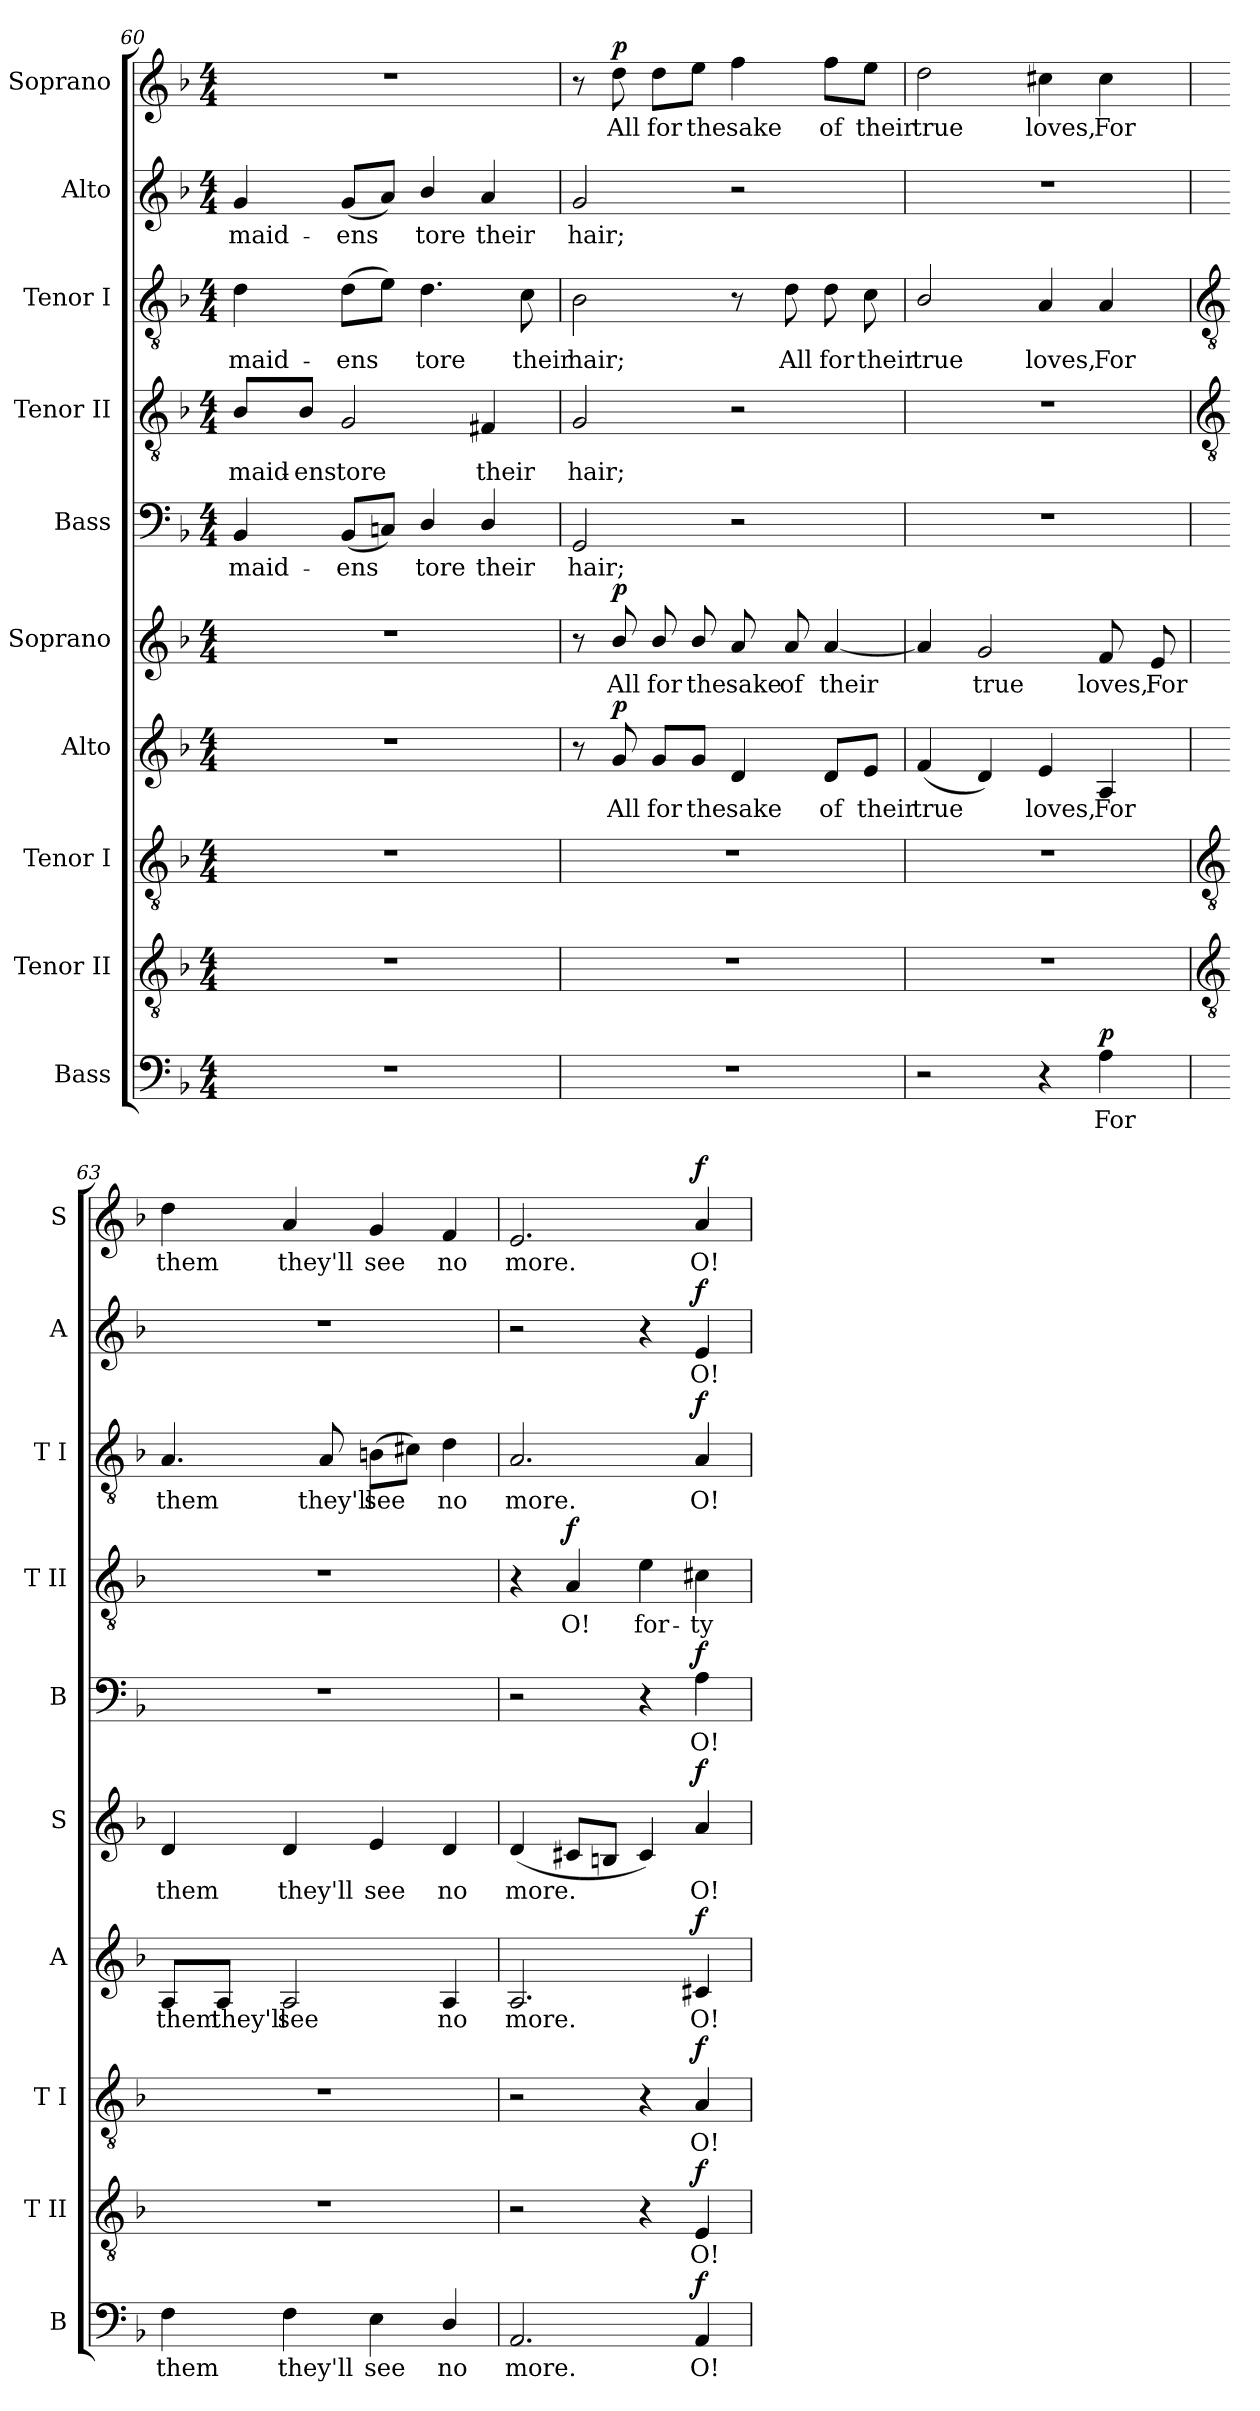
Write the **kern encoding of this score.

**kern	**text	**dynam	**kern	**text	**dynam	**kern	**text	**dynam	**kern	**text	**dynam	**kern	**text	**dynam	**kern	**text	**dynam	**kern	**text	**dynam	**kern	**text	**dynam	**kern	**text	**dynam	**kern	**text	**dynam
*part10	*part10	*part10	*part9	*part9	*part9	*part8	*part8	*part8	*part7	*part7	*part7	*part6	*part6	*part6	*part5	*part5	*part5	*part4	*part4	*part4	*part3	*part3	*part3	*part2	*part2	*part2	*part1	*part1	*part1
*staff10	*staff10	*staff10	*staff9	*staff9	*staff9	*staff8	*staff8	*staff8	*staff7	*staff7	*staff7	*staff6	*staff6	*staff6	*staff5	*staff5	*staff5	*staff4	*staff4	*staff4	*staff3	*staff3	*staff3	*staff2	*staff2	*staff2	*staff1	*staff1	*staff1
*I"Bass	*	*	*I"Tenor II	*	*	*I"Tenor I	*	*	*I"Alto	*	*	*I"Soprano	*	*	*I"Bass	*	*	*I"Tenor II	*	*	*I"Tenor I	*	*	*I"Alto	*	*	*I"Soprano	*	*
*I'B	*	*	*I'T II	*	*	*I'T I	*	*	*I'A	*	*	*I'S	*	*	*I'B	*	*	*I'T II	*	*	*I'T I	*	*	*I'A	*	*	*I'S	*	*
!!LO:LB:g=z
*clefF4	*	*	*clefGv2	*	*	*clefGv2	*	*	*clefG2	*	*	*clefG2	*	*	*clefF4	*	*	*clefGv2	*	*	*clefGv2	*	*	*clefG2	*	*	*clefG2	*	*
*k[b-]	*	*	*k[b-]	*	*	*k[b-]	*	*	*k[b-]	*	*	*k[b-]	*	*	*k[b-]	*	*	*k[b-]	*	*	*k[b-]	*	*	*k[b-]	*	*	*k[b-]	*	*
*F:	*	*	*F:	*	*	*F:	*	*	*F:	*	*	*F:	*	*	*F:	*	*	*F:	*	*	*F:	*	*	*F:	*	*	*F:	*	*
*M4/4	*	*	*M4/4	*	*	*M4/4	*	*	*M4/4	*	*	*M4/4	*	*	*M4/4	*	*	*M4/4	*	*	*M4/4	*	*	*M4/4	*	*	*M4/4	*	*
=60	=60	=60	=60	=60	=60	=60	=60	=60	=60	=60	=60	=60	=60	=60	=60	=60	=60	=60	=60	=60	=60	=60	=60	=60	=60	=60	=60	=60	=60
!	!	!	!	!	!	!	!	!	!	!	!	!	!	!	!	!LO:LY:b	!	!	!LO:LY:b	!	!	!LO:LY:b	!	!	!LO:LY:b	!	!	!	!
1r	.	.	1r	.	.	1r	.	.	1r	.	.	1r	.	.	4BB-	maid-	.	8B-/L	maid-	.	4d	maid-	.	4g	maid-	.	1r	.	.
!	!	!	!	!	!	!	!	!	!	!	!	!	!	!	!	!	!	!	!LO:LY:b	!	!	!	!	!	!	!	!	!	!
.	.	.	.	.	.	.	.	.	.	.	.	.	.	.	.	.	.	8B-/J	-ens	.	.	.	.	.	.	.	.	.	.
!	!	!	!	!	!	!	!	!	!	!	!	!	!	!	!	!LO:LY:b	!	!	!LO:LY:b	!	!	!LO:LY:b	!	!	!LO:LY:b	!	!	!	!
.	.	.	.	.	.	.	.	.	.	.	.	.	.	.	(<8BB-L	-ens	.	2G	tore	.	(>8dL	-ens	.	(<8gL	-ens	.	.	.	.
.	.	.	.	.	.	.	.	.	.	.	.	.	.	.	8CnJ)	.	.	.	.	.	8eJ)	.	.	8aJ)	.	.	.	.	.
!	!	!	!	!	!	!	!	!	!	!	!	!	!	!	!	!LO:LY:b	!	!	!	!	!	!LO:LY:b	!	!	!LO:LY:b	!	!	!	!
.	.	.	.	.	.	.	.	.	.	.	.	.	.	.	4D/	tore	.	.	.	.	4.d	tore	.	4b-/	tore	.	.	.	.
!	!	!	!	!	!	!	!	!	!	!	!	!	!	!	!	!LO:LY:b	!	!	!LO:LY:b	!	!	!	!	!	!LO:LY:b	!	!	!	!
.	.	.	.	.	.	.	.	.	.	.	.	.	.	.	4D/	their	.	4F#X	their	.	.	.	.	4a	their	.	.	.	.
!	!	!	!	!	!	!	!	!	!	!	!	!	!	!	!	!	!	!	!	!	!	!LO:LY:b	!	!	!	!	!	!	!
.	.	.	.	.	.	.	.	.	.	.	.	.	.	.	.	.	.	.	.	.	8c	their	.	.	.	.	.	.	.
=61	=61	=61	=61	=61	=61	=61	=61	=61	=61	=61	=61	=61	=61	=61	=61	=61	=61	=61	=61	=61	=61	=61	=61	=61	=61	=61	=61	=61	=61
!	!	!	!	!	!	!	!	!	!	!	!	!	!	!	!	!LO:LY:b	!	!	!LO:LY:b	!	!	!LO:LY:b	!	!	!LO:LY:b	!	!	!	!
1r	.	.	1r	.	.	1r	.	.	8r	.	.	8r	.	.	2GG	hair;	.	2G	hair;	.	2B-	hair;	.	2g	hair;	.	8r	.	.
!	!	!	!	!	!	!	!	!	!	!LO:LY:b	!LO:DY:b	!	!LO:LY:b	!LO:DY:b	!	!	!	!	!	!	!	!	!	!	!	!	!	!LO:LY:b	!LO:DY:b
.	.	.	.	.	.	.	.	.	8g	All	p	8b-/	All	p	.	.	.	.	.	.	.	.	.	.	.	.	8dd	All	p
!	!	!	!	!	!	!	!	!	!	!LO:LY:b	!	!	!LO:LY:b	!	!	!	!	!	!	!	!	!	!	!	!	!	!	!LO:LY:b	!
.	.	.	.	.	.	.	.	.	8g/L	for	.	8b-/	for	.	.	.	.	.	.	.	.	.	.	.	.	.	8dd\L	for	.
!	!	!	!	!	!	!	!	!	!	!LO:LY:b	!	!	!LO:LY:b	!	!	!	!	!	!	!	!	!	!	!	!	!	!	!LO:LY:b	!
.	.	.	.	.	.	.	.	.	8g/J	the	.	8b-/	the	.	.	.	.	.	.	.	.	.	.	.	.	.	8ee\J	the	.
!	!	!	!	!	!	!	!	!	!	!LO:LY:b	!	!	!LO:LY:b	!	!	!	!	!	!	!	!	!	!	!	!	!	!	!LO:LY:b	!
.	.	.	.	.	.	.	.	.	4d	sake	.	8a	sake	.	2r	.	.	2r	.	.	8r	.	.	2r	.	.	4ff	sake	.
!	!	!	!	!	!	!	!	!	!	!	!	!	!LO:LY:b	!	!	!	!	!	!	!	!	!LO:LY:b	!	!	!	!	!	!	!
.	.	.	.	.	.	.	.	.	.	.	.	8a	of	.	.	.	.	.	.	.	8d	All	.	.	.	.	.	.	.
!	!	!	!	!	!	!	!	!	!	!LO:LY:b	!	!	!LO:LY:b	!	!	!	!	!	!	!	!	!LO:LY:b	!	!	!	!	!	!LO:LY:b	!
.	.	.	.	.	.	.	.	.	8d/L	of	.	[4a	their	.	.	.	.	.	.	.	8d	for	.	.	.	.	8ff\L	of	.
!	!	!	!	!	!	!	!	!	!	!LO:LY:b	!	!	!	!	!	!	!	!	!	!	!	!LO:LY:b	!	!	!	!	!	!LO:LY:b	!
.	.	.	.	.	.	.	.	.	8e/J	their	.	.	.	.	.	.	.	.	.	.	8c	their	.	.	.	.	8ee\J	their	.
=62	=62	=62	=62	=62	=62	=62	=62	=62	=62	=62	=62	=62	=62	=62	=62	=62	=62	=62	=62	=62	=62	=62	=62	=62	=62	=62	=62	=62	=62
!	!	!	!	!	!	!	!	!	!	!LO:LY:b	!	!	!	!	!	!	!	!	!	!	!	!LO:LY:b	!	!	!	!	!	!LO:LY:b	!
2r	.	.	1r	.	.	1r	.	.	(<4f	true	.	4a]	.	.	1r	.	.	1r	.	.	2B-/	true	.	1r	.	.	2dd	true	.
!	!	!	!	!	!	!	!	!	!	!	!	!	!LO:LY:b	!	!	!	!	!	!	!	!	!	!	!	!	!	!	!	!
.	.	.	.	.	.	.	.	.	4d)	.	.	2g	true	.	.	.	.	.	.	.	.	.	.	.	.	.	.	.	.
!	!	!	!	!	!	!	!	!	!	!LO:LY:b	!	!	!	!	!	!	!	!	!	!	!	!LO:LY:b	!	!	!	!	!	!LO:LY:b	!
4r	.	.	.	.	.	.	.	.	4e	loves,	.	.	.	.	.	.	.	.	.	.	4A	loves,	.	.	.	.	4cc#X	loves,	.
!	!LO:LY:b	!LO:DY:b	!	!	!	!	!	!	!	!LO:LY:b	!	!	!LO:LY:b	!	!	!	!	!	!	!	!	!LO:LY:b	!	!	!	!	!	!LO:LY:b	!
4A	For	p	.	.	.	.	.	.	4A	For	.	8f	loves,	.	.	.	.	.	.	.	4A	For	.	.	.	.	4cc#	For	.
!	!	!	!	!	!	!	!	!	!	!	!	!	!LO:LY:b	!	!	!	!	!	!	!	!	!	!	!	!	!	!	!	!
.	.	.	.	.	.	.	.	.	.	.	.	8e	For	.	.	.	.	.	.	.	.	.	.	.	.	.	.	.	.
!!LO:LB:g=z
=63	=63	=63	=63	=63	=63	=63	=63	=63	=63	=63	=63	=63	=63	=63	=63	=63	=63	=63	=63	=63	=63	=63	=63	=63	=63	=63	=63	=63	=63
*	*	*	*clefGv2	*	*	*clefGv2	*	*	*	*	*	*	*	*	*	*	*	*clefGv2	*	*	*clefGv2	*	*	*	*	*	*	*	*
!	!LO:LY:b	!	!	!	!	!	!	!	!	!LO:LY:b	!	!	!LO:LY:b	!	!	!	!	!	!	!	!	!LO:LY:b	!	!	!	!	!	!LO:LY:b	!
4F	them	.	1r	.	.	1r	.	.	8A/L	them	.	4d	them	.	1r	.	.	1r	.	.	4.A	them	.	1r	.	.	4dd	them	.
!	!	!	!	!	!	!	!	!	!	!LO:LY:b	!	!	!	!	!	!	!	!	!	!	!	!	!	!	!	!	!	!	!
.	.	.	.	.	.	.	.	.	8A/J	they'll	.	.	.	.	.	.	.	.	.	.	.	.	.	.	.	.	.	.	.
!	!LO:LY:b	!	!	!	!	!	!	!	!	!LO:LY:b	!	!	!LO:LY:b	!	!	!	!	!	!	!	!	!	!	!	!	!	!	!LO:LY:b	!
4F	they'll	.	.	.	.	.	.	.	2A	see	.	4d	they'll	.	.	.	.	.	.	.	.	.	.	.	.	.	4a	they'll	.
!	!	!	!	!	!	!	!	!	!	!	!	!	!	!	!	!	!	!	!	!	!	!LO:LY:b	!	!	!	!	!	!	!
.	.	.	.	.	.	.	.	.	.	.	.	.	.	.	.	.	.	.	.	.	8A	they'll	.	.	.	.	.	.	.
!	!LO:LY:b	!	!	!	!	!	!	!	!	!	!	!	!LO:LY:b	!	!	!	!	!	!	!	!	!LO:LY:b	!	!	!	!	!	!LO:LY:b	!
4E	see	.	.	.	.	.	.	.	.	.	.	4e	see	.	.	.	.	.	.	.	(>8BnL	see	.	.	.	.	4g	see	.
.	.	.	.	.	.	.	.	.	.	.	.	.	.	.	.	.	.	.	.	.	8c#XJ)	.	.	.	.	.	.	.	.
!	!LO:LY:b	!	!	!	!	!	!	!	!	!LO:LY:b	!	!	!LO:LY:b	!	!	!	!	!	!	!	!	!LO:LY:b	!	!	!	!	!	!LO:LY:b	!
4D/	no	.	.	.	.	.	.	.	4A	no	.	4d	no	.	.	.	.	.	.	.	4d	no	.	.	.	.	4f	no	.
=64	=64	=64	=64	=64	=64	=64	=64	=64	=64	=64	=64	=64	=64	=64	=64	=64	=64	=64	=64	=64	=64	=64	=64	=64	=64	=64	=64	=64	=64
!	!LO:LY:b	!	!	!	!	!	!	!	!	!LO:LY:b	!	!	!LO:LY:b	!	!	!	!	!	!	!	!	!LO:LY:b	!	!	!	!	!	!LO:LY:b	!
2.AA	more.	.	2r	.	.	2r	.	.	2.A	more.	.	(<4d	more.	.	2r	.	.	4r	.	.	2.A	more.	.	2r	.	.	2.e	more.	.
!	!	!	!	!	!	!	!	!	!	!	!	!	!	!	!	!	!	!	!LO:LY:b	!LO:DY:b	!	!	!	!	!	!	!	!	!
.	.	.	.	.	.	.	.	.	.	.	.	8c#XL	.	.	.	.	.	4A	O!	f	.	.	.	.	.	.	.	.	.
.	.	.	.	.	.	.	.	.	.	.	.	8BnJ	.	.	.	.	.	.	.	.	.	.	.	.	.	.	.	.	.
!	!	!	!	!	!	!	!	!	!	!	!	!	!	!	!	!	!	!	!LO:LY:b	!	!	!	!	!	!	!	!	!	!
.	.	.	4r	.	.	4r	.	.	.	.	.	4c#)	.	.	4r	.	.	4e	for-	.	.	.	.	4r	.	.	.	.	.
!	!LO:LY:b	!LO:DY:b	!	!LO:LY:b	!LO:DY:b	!	!LO:LY:b	!LO:DY:b	!	!LO:LY:b	!LO:DY:b	!	!LO:LY:b	!LO:DY:b	!	!LO:LY:b	!LO:DY:b	!	!LO:LY:b	!	!	!LO:LY:b	!LO:DY:b	!	!LO:LY:b	!LO:DY:b	!	!LO:LY:b	!LO:DY:b
4AA	O!	f	4E	O!	f	4A	O!	f	4c#X	O!	f	4a	O!	f	4A	O!	f	4c#X	-ty	.	4A	O!	f	4e	O!	f	4a	O!	f
=	=	=	=	=	=	=	=	=	=	=	=	=	=	=	=	=	=	=	=	=	=	=	=	=	=	=	=	=	=
*-	*-	*-	*-	*-	*-	*-	*-	*-	*-	*-	*-	*-	*-	*-	*-	*-	*-	*-	*-	*-	*-	*-	*-	*-	*-	*-	*-	*-	*-
